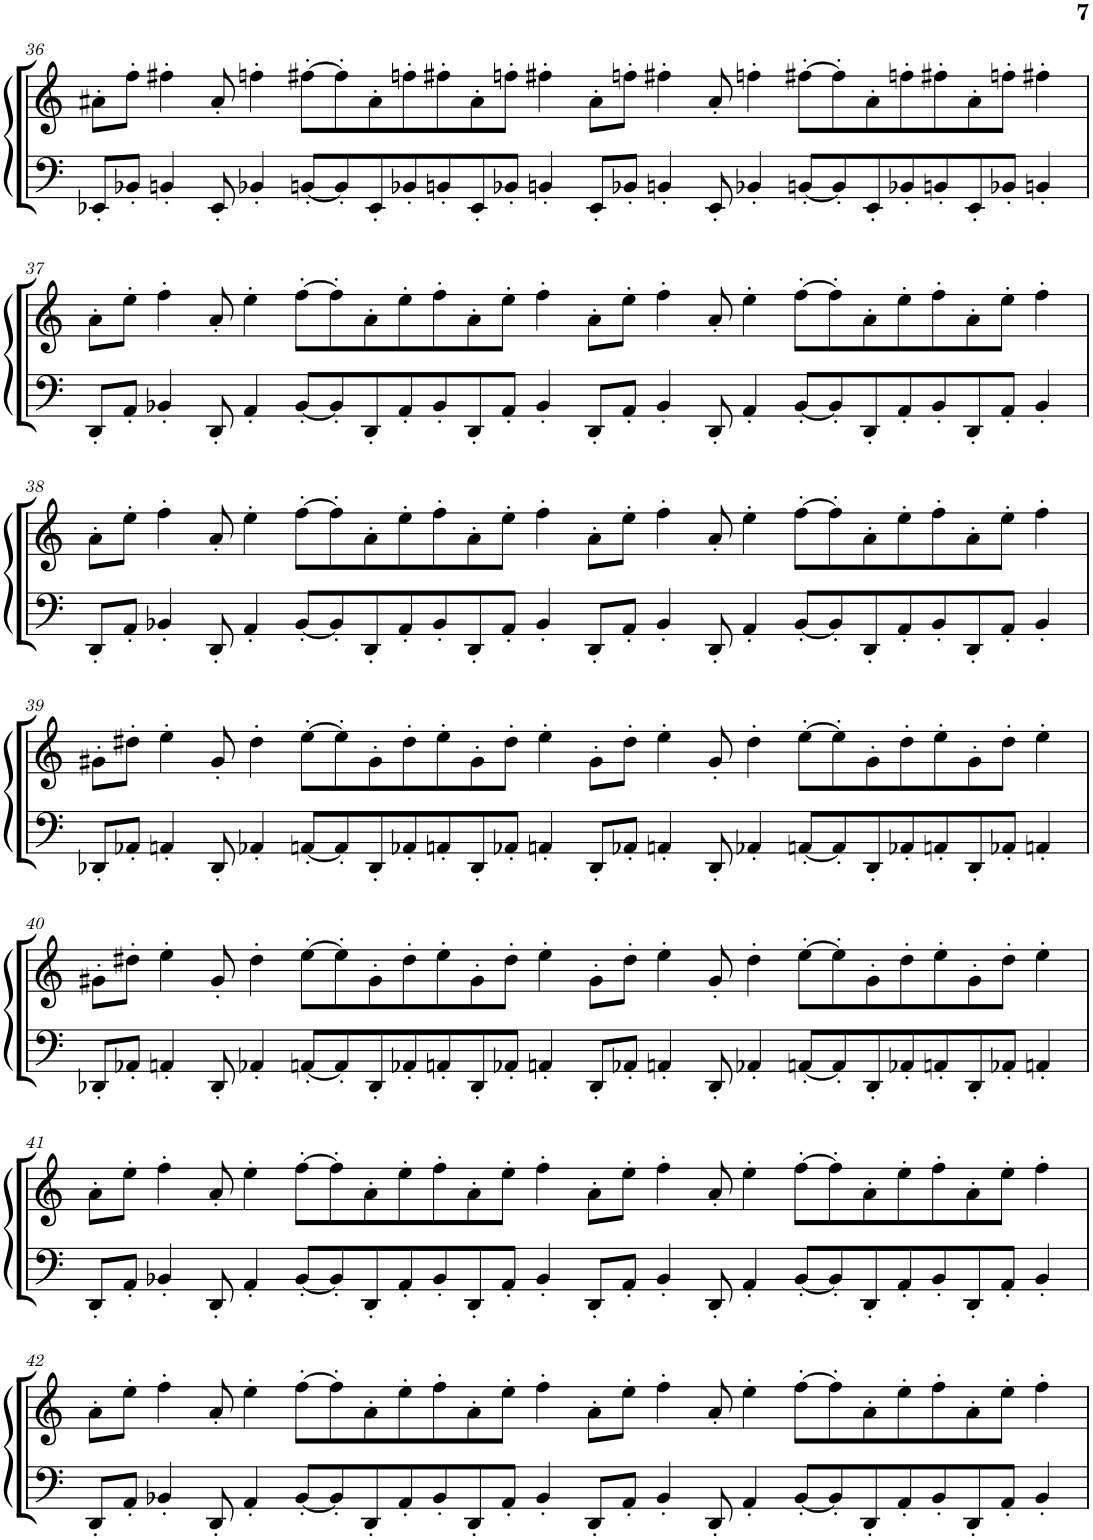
**kern	**kern
*part1	*part1
*staff2	*staff1
*I"Marimba	*
*I'Mrm.	*
!!LO:PB:g=z
*clefF4	*clefG2
*k[]	*k[]
*M16/4	*M16/4
=36	=36
8EE-X'/L	8a#X'\L
8BB-X'/J	8ff'\J
4BBn'/	4ff#X'\
8EE-'/	8a#'/
4BB-X'/	4ffn'\
[8BBn'/L	[8ff#X'\L
8BB'/]	8ff#'\]
8EE-'/	8a#'\
8BB-X'/	8ffn'\
8BBn'/	8ff#X'\
8EE-'/	8a#'\
8BB-X'/J	8ffn'\J
4BBn'/	4ff#X'\
8EE-'/L	8a#'\L
8BB-X'/J	8ffn'\J
4BBn'/	4ff#X'\
8EE-'/	8a#'/
4BB-X'/	4ffn'\
[8BBn'/L	[8ff#X'\L
8BB'/]	8ff#'\]
8EE-'/	8a#'\
8BB-X'/	8ffn'\
8BBn'/	8ff#X'\
8EE-'/	8a#'\
8BB-X'/J	8ffn'\J
4BBn'/	4ff#X'\
!!LO:LB:g=z
=37	=37
8DD'/L	8a'\L
8AA'/J	8ee'\J
4BB-X'/	4ff'\
8DD'/	8a'/
4AA'/	4ee'\
[8BB-'/L	[8ff'\L
8BB-'/]	8ff'\]
8DD'/	8a'\
8AA'/	8ee'\
8BB-'/	8ff'\
8DD'/	8a'\
8AA'/J	8ee'\J
4BB-'/	4ff'\
8DD'/L	8a'\L
8AA'/J	8ee'\J
4BB-'/	4ff'\
8DD'/	8a'/
4AA'/	4ee'\
[8BB-'/L	[8ff'\L
8BB-'/]	8ff'\]
8DD'/	8a'\
8AA'/	8ee'\
8BB-'/	8ff'\
8DD'/	8a'\
8AA'/J	8ee'\J
4BB-'/	4ff'\
!!LO:LB:g=z
=38	=38
8DD'/L	8a'\L
8AA'/J	8ee'\J
4BB-X'/	4ff'\
8DD'/	8a'/
4AA'/	4ee'\
[8BB-'/L	[8ff'\L
8BB-'/]	8ff'\]
8DD'/	8a'\
8AA'/	8ee'\
8BB-'/	8ff'\
8DD'/	8a'\
8AA'/J	8ee'\J
4BB-'/	4ff'\
8DD'/L	8a'\L
8AA'/J	8ee'\J
4BB-'/	4ff'\
8DD'/	8a'/
4AA'/	4ee'\
[8BB-'/L	[8ff'\L
8BB-'/]	8ff'\]
8DD'/	8a'\
8AA'/	8ee'\
8BB-'/	8ff'\
8DD'/	8a'\
8AA'/J	8ee'\J
4BB-'/	4ff'\
!!LO:LB:g=z
=39	=39
8DD-X'/L	8g#X'\L
8AA-X'/J	8dd#X'\J
4AAn'/	4ee'\
8DD-'/	8g#'/
4AA-X'/	4dd#'\
[8AAn'/L	[8ee'\L
8AA'/]	8ee'\]
8DD-'/	8g#'\
8AA-X'/	8dd#'\
8AAn'/	8ee'\
8DD-'/	8g#'\
8AA-X'/J	8dd#'\J
4AAn'/	4ee'\
8DD-'/L	8g#'\L
8AA-X'/J	8dd#'\J
4AAn'/	4ee'\
8DD-'/	8g#'/
4AA-X'/	4dd#'\
[8AAn'/L	[8ee'\L
8AA'/]	8ee'\]
8DD-'/	8g#'\
8AA-X'/	8dd#'\
8AAn'/	8ee'\
8DD-'/	8g#'\
8AA-X'/J	8dd#'\J
4AAn'/	4ee'\
!!LO:LB:g=z
=40	=40
8DD-X'/L	8g#X'\L
8AA-X'/J	8dd#X'\J
4AAn'/	4ee'\
8DD-'/	8g#'/
4AA-X'/	4dd#'\
[8AAn'/L	[8ee'\L
8AA'/]	8ee'\]
8DD-'/	8g#'\
8AA-X'/	8dd#'\
8AAn'/	8ee'\
8DD-'/	8g#'\
8AA-X'/J	8dd#'\J
4AAn'/	4ee'\
8DD-'/L	8g#'\L
8AA-X'/J	8dd#'\J
4AAn'/	4ee'\
8DD-'/	8g#'/
4AA-X'/	4dd#'\
[8AAn'/L	[8ee'\L
8AA'/]	8ee'\]
8DD-'/	8g#'\
8AA-X'/	8dd#'\
8AAn'/	8ee'\
8DD-'/	8g#'\
8AA-X'/J	8dd#'\J
4AAn'/	4ee'\
!!LO:LB:g=z
=41	=41
8DD'/L	8a'\L
8AA'/J	8ee'\J
4BB-X'/	4ff'\
8DD'/	8a'/
4AA'/	4ee'\
[8BB-'/L	[8ff'\L
8BB-'/]	8ff'\]
8DD'/	8a'\
8AA'/	8ee'\
8BB-'/	8ff'\
8DD'/	8a'\
8AA'/J	8ee'\J
4BB-'/	4ff'\
8DD'/L	8a'\L
8AA'/J	8ee'\J
4BB-'/	4ff'\
8DD'/	8a'/
4AA'/	4ee'\
[8BB-'/L	[8ff'\L
8BB-'/]	8ff'\]
8DD'/	8a'\
8AA'/	8ee'\
8BB-'/	8ff'\
8DD'/	8a'\
8AA'/J	8ee'\J
4BB-'/	4ff'\
!!LO:LB:g=z
=42	=42
8DD'/L	8a'\L
8AA'/J	8ee'\J
4BB-X'/	4ff'\
8DD'/	8a'/
4AA'/	4ee'\
[8BB-'/L	[8ff'\L
8BB-'/]	8ff'\]
8DD'/	8a'\
8AA'/	8ee'\
8BB-'/	8ff'\
8DD'/	8a'\
8AA'/J	8ee'\J
4BB-'/	4ff'\
8DD'/L	8a'\L
8AA'/J	8ee'\J
4BB-'/	4ff'\
8DD'/	8a'/
4AA'/	4ee'\
[8BB-'/L	[8ff'\L
8BB-'/]	8ff'\]
8DD'/	8a'\
8AA'/	8ee'\
8BB-'/	8ff'\
8DD'/	8a'\
8AA'/J	8ee'\J
4BB-'/	4ff'\
=	=
*-	*-
